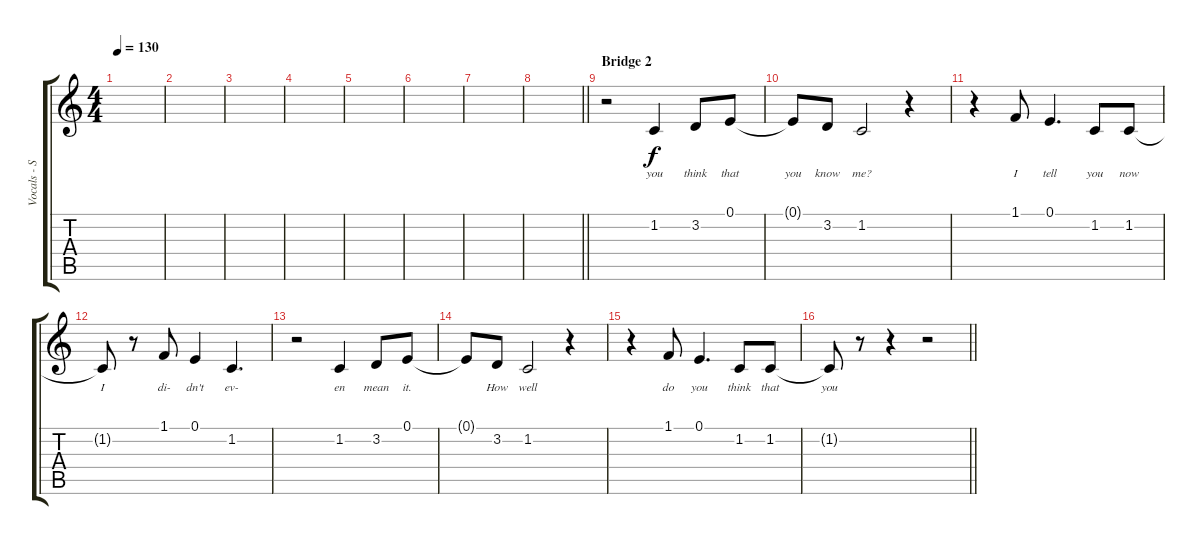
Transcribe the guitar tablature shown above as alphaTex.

\track ("Vocals - Simon Neil" "Vocals - S") {instrument altosax}
\staff {score tabs}
\tuning (E4 B3 G3 D3 A2 E2) {hide}
\ts (4 4)
\tempo 130
\clef g2
\ks aminor
|
|
|
|
|
|
|
\barLineRight lightlight
|
\section ("" "Bridge 2")
r.2 1.2.4{lyrics (0 "you") lyrics (1 "") lyrics (2 "") lyrics (3 "") lyrics (4 "") volume 16} 3.2.8{lyrics (0 "think") lyrics (1 "") lyrics (2 "") lyrics (3 "") lyrics (4 "")} 0.1.8{lyrics (0 "that") lyrics (1 "") lyrics (2 "") lyrics (3 "") lyrics (4 "")} |
0.1{t}.8{lyrics (0 "you") lyrics (1 "") lyrics (2 "") lyrics (3 "") lyrics (4 "")} 3.2.8{lyrics (0 "know") lyrics (1 "") lyrics (2 "") lyrics (3 "") lyrics (4 "")} 1.2.2{lyrics (0 "me?") lyrics (1 "") lyrics (2 "") lyrics (3 "") lyrics (4 "")} r.4 |
r.4 1.1.8{lyrics (0 "I") lyrics (1 "") lyrics (2 "") lyrics (3 "") lyrics (4 "")} 0.1.4{d lyrics (0 "tell") lyrics (1 "") lyrics (2 "") lyrics (3 "") lyrics (4 "")} 1.2.8{lyrics (0 "you") lyrics (1 "") lyrics (2 "") lyrics (3 "") lyrics (4 "")} 1.2.8{lyrics (0 "now") lyrics (1 "") lyrics (2 "") lyrics (3 "") lyrics (4 "")} |
1.2{t}.8{lyrics (0 "I") lyrics (1 "") lyrics (2 "") lyrics (3 "") lyrics (4 "")} r.8 1.1.8{lyrics (0 "di-") lyrics (1 "") lyrics (2 "") lyrics (3 "") lyrics (4 "")} 0.1.4{lyrics (0 "dn't") lyrics (1 "") lyrics (2 "") lyrics (3 "") lyrics (4 "")} 1.2.4{d lyrics (0 "ev-") lyrics (1 "") lyrics (2 "") lyrics (3 "") lyrics (4 "")} |
r.2 1.2.4{lyrics (0 "en") lyrics (1 "") lyrics (2 "") lyrics (3 "") lyrics (4 "")} 3.2.8{lyrics (0 "mean") lyrics (1 "") lyrics (2 "") lyrics (3 "") lyrics (4 "")} 0.1.8{lyrics (0 "it.") lyrics (1 "") lyrics (2 "") lyrics (3 "") lyrics (4 "")} |
0.1{t}.8{lyrics (0 "") lyrics (1 "") lyrics (2 "") lyrics (3 "") lyrics (4 "")} 3.2.8{lyrics (0 "How") lyrics (1 "") lyrics (2 "") lyrics (3 "") lyrics (4 "")} 1.2.2{lyrics (0 "well") lyrics (1 "") lyrics (2 "") lyrics (3 "") lyrics (4 "")} r.4 |
r.4 1.1.8{lyrics (0 "do") lyrics (1 "") lyrics (2 "") lyrics (3 "") lyrics (4 "")} 0.1.4{d lyrics (0 "you") lyrics (1 "") lyrics (2 "") lyrics (3 "") lyrics (4 "")} 1.2.8{lyrics (0 "think") lyrics (1 "") lyrics (2 "") lyrics (3 "") lyrics (4 "")} 1.2.8{lyrics (0 "that") lyrics (1 "") lyrics (2 "") lyrics (3 "") lyrics (4 "")} |
\barLineRight lightlight
1.2{t}.8{lyrics (0 "you") lyrics (1 "") lyrics (2 "") lyrics (3 "") lyrics (4 "")} r.8 r.4 r.2
